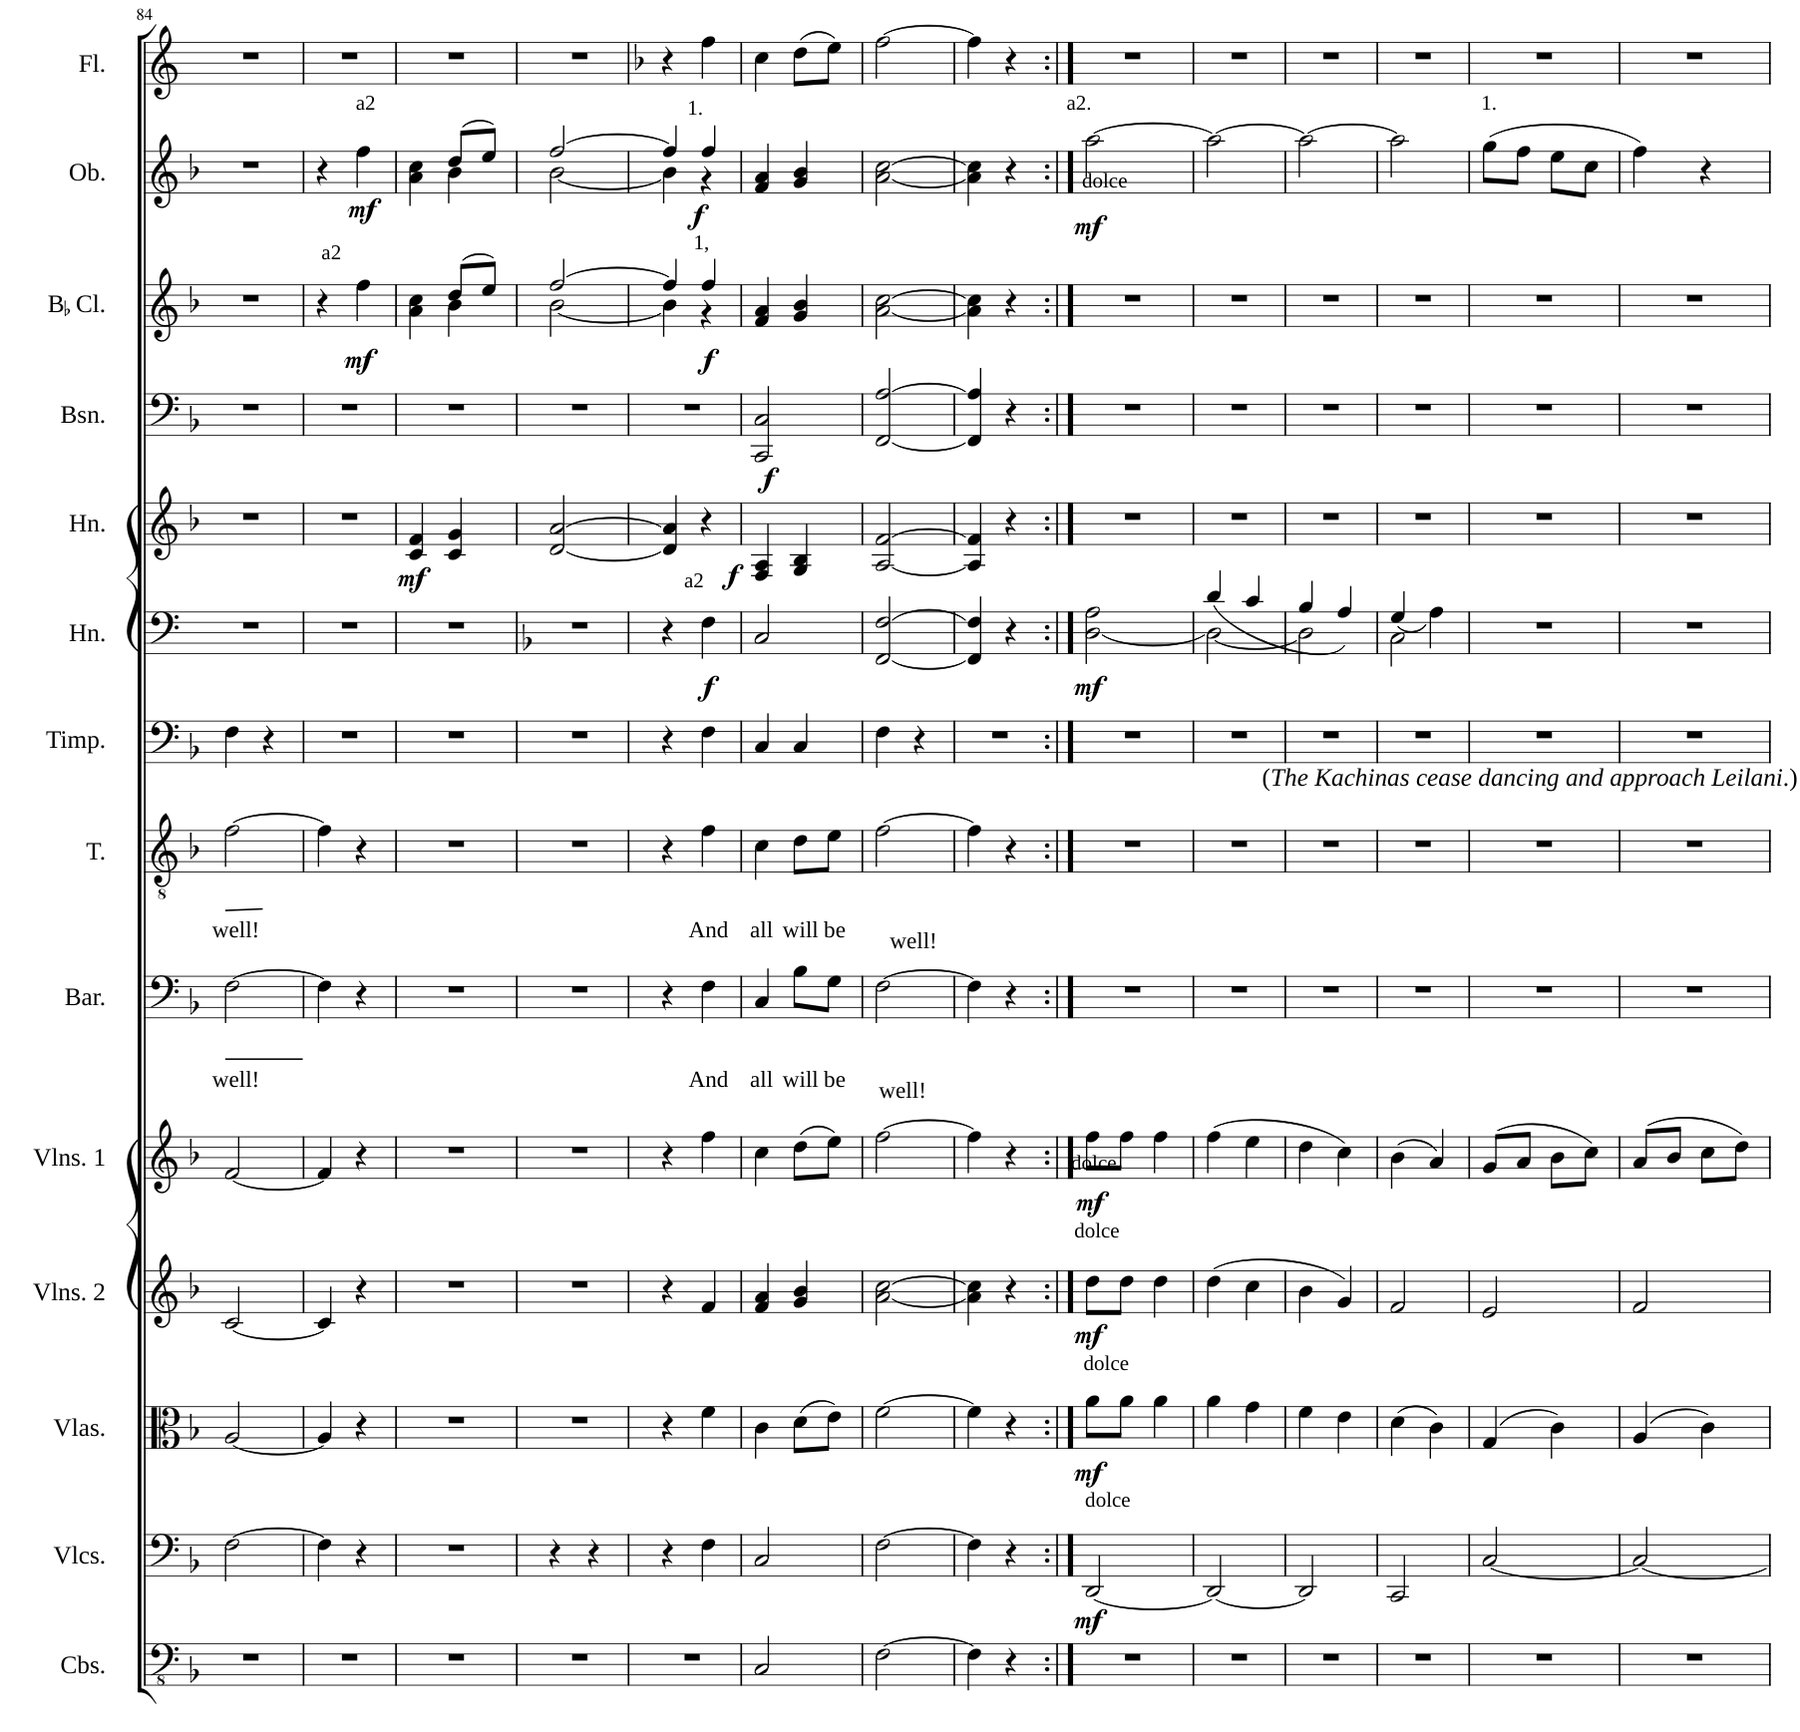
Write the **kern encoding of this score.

**kern	**kern	**dynam	**kern	**dynam	**kern	**dynam	**kern	**dynam	**kern	**text	**kern	**text	**kern	**kern	**dynam	**kern	**dynam	**kern	**dynam	**kern	**dynam	**kern	**dynam	**kern
*part14	*part13	*part13	*part12	*part12	*part11	*part11	*part10	*part10	*part9	*part9	*part8	*part8	*part7	*part6	*part6	*part5	*part5	*part4	*part4	*part3	*part3	*part2	*part2	*part1
*staff14	*staff13	*staff13	*staff12	*staff12	*staff11	*staff11	*staff10	*staff10	*staff9	*staff9	*staff8	*staff8	*staff7	*staff6	*staff6	*staff5	*staff5	*staff4	*staff4	*staff3	*staff3	*staff2	*staff2	*staff1
*I"Contrabasses	*I"Violoncellos	*	*I"Violas	*	*I"Violins 2	*	*I"Violins 1	*	*I"Baritone	*	*I"Tenor	*	*I"Timpani	*I"Horn	*	*I"Horn	*	*I"Bassoon	*	*I"BaccidentalFlat Clarinet	*	*I"Oboe	*	*I"Flute
*I'Cbs.	*I'Vlcs.	*	*I'Vlas.	*	*I'Vlns. 2	*	*I'Vlns. 1	*	*I'Bar.	*	*I'T.	*	*I'Timp.	*I'Hn.	*	*I'Hn.	*	*I'Bsn.	*	*I'BaccidentalFlat Cl.	*	*I'Ob.	*	*I'Fl.
!!LO:PB:g=z
*clefFv4	*clefF4	*	*clefC3	*	*clefG2	*	*clefG2	*	*clefF4	*	*clefGv2	*	*clefF4	*clefF4	*	*clefG2	*	*clefF4	*	*clefG2	*	*clefG2	*	*clefG2
*	*	*	*	*	*	*	*	*	*	*	*	*	*	*ITrd4c7	*	*ITrd4c7	*	*	*	*ITrd1c2	*	*	*	*
*k[b-]	*k[b-]	*	*k[b-]	*	*k[b-]	*	*k[b-]	*	*k[b-]	*	*k[b-]	*	*k[b-]	*k[]	*	*k[b-]	*	*k[b-]	*	*k[b-]	*	*k[b-]	*	*k[]
*M2/4	*M2/4	*	*M2/4	*	*M2/4	*	*M2/4	*	*M2/4	*	*M2/4	*	*M2/4	*M2/4	*	*M2/4	*	*M2/4	*	*M2/4	*	*M2/4	*	*M2/4
=84	=84	=84	=84	=84	=84	=84	=84	=84	=84	=84	=84	=84	=84	=84	=84	=84	=84	=84	=84	=84	=84	=84	=84	=84
!	!	!	!	!	!	!	!	!	!	!LO:LY:b	!	!LO:LY:b	!	!	!	!	!	!	!	!	!	!	!	!
2r	[2F\	.	[2A/	.	[2c/	.	[2f/	.	[2F\	well!	[2f\	well!	4F\	2r	.	2r	.	2r	.	2r	.	2r	.	2r
.	.	.	.	.	.	.	.	.	.	.	.	.	4r	.	.	.	.	.	.	.	.	.	.	.
=85	=85	=85	=85	=85	=85	=85	=85	=85	=85	=85	=85	=85	=85	=85	=85	=85	=85	=85	=85	=85	=85	=85	=85	=85
2r	4F\]	.	4A/]	.	4c/]	.	4f/]	.	4F\]	.	4f\]	.	2r	2r	.	2r	.	2r	.	4r	.	4r	.	2r
!	!	!	!	!	!	!	!	!	!	!	!	!	!	!	!	!	!	!	!	!	!	!LO:TX:a:t=a2	!	!
!	!	!	!	!	!	!	!	!	!	!	!	!	!	!	!	!	!	!	!	!LO:TX:a:t=a2	!	!	!	!
!	!	!	!	!	!	!	!	!	!	!	!	!	!	!	!	!	!	!	!	!	!LO:DY:b	!	!LO:DY:b	!
.	4r	.	4r	.	4r	.	4r	.	4r	.	4r	.	.	.	.	.	.	.	.	4ff\	mf	4ff\	mf	.
=86	=86	=86	=86	=86	=86	=86	=86	=86	=86	=86	=86	=86	=86	=86	=86	=86	=86	=86	=86	=86	=86	=86	=86	=86
*	*	*	*	*	*	*	*	*	*	*	*	*	*	*	*	*	*	*	*	*^	*	*^	*	*
!	!	!	!	!	!	!	!	!	!	!	!	!	!	!	!	!	!LO:DY:b	!	!	!	!	!	!	!	!	!
2r	2r	.	2r	.	2r	.	2r	.	2r	.	2r	.	2r	2r	.	4c/ 4f/	mf	2r	.	4a\ 4cc\	4ryy	.	4a\ 4cc\	4ryy	.	2r
.	.	.	.	.	.	.	.	.	.	.	.	.	.	.	.	4c/ 4g/	.	.	.	(8dd/L	4b-\	.	(8dd/L	4b-\	.	.
.	.	.	.	.	.	.	.	.	.	.	.	.	.	.	.	.	.	.	.	8ee/J)	.	.	8ee/J)	.	.	.
=87	=87	=87	=87	=87	=87	=87	=87	=87	=87	=87	=87	=87	=87	=87	=87	=87	=87	=87	=87	=87	=87	=87	=87	=87	=87	=87
*	*	*	*	*	*	*	*	*	*	*	*	*	*	*k[b-]	*	*	*	*	*	*	*	*	*	*	*	*
2r	4r	.	2r	.	2r	.	2r	.	2r	.	2r	.	2r	2r	.	[2d/ [2a/	.	2r	.	[2ff/	[2b-\	.	[2ff/	[2b-\	.	2r
.	4r	.	.	.	.	.	.	.	.	.	.	.	.	.	.	.	.	.	.	.	.	.	.	.	.	.
=88	=88	=88	=88	=88	=88	=88	=88	=88	=88	=88	=88	=88	=88	=88	=88	=88	=88	=88	=88	=88	=88	=88	=88	=88	=88	=88
*	*	*	*	*	*	*	*	*	*	*	*	*	*	*	*	*	*	*	*	*	*	*	*	*	*	*k[b-]
!	!	!	!	!	!	!	!	!	!	!	!	!	!	!LO:TX:a:t=a2	!	!	!	!	!	!	!	!	!	!	!	!
2r	4r	.	4r	.	4r	.	4r	.	4r	.	4r	.	4r	4r	.	4d/] 4a/]	.	2r	.	4ff/]	4b-\]	.	4ff/]	4b-\]	.	4r
!	!	!	!	!	!	!	!	!	!	!	!	!	!	!	!	!	!	!	!	!	!	!	!LO:TX:a:t=1.	!	!	!
!	!	!	!	!	!	!	!	!	!	!	!	!	!	!	!	!	!	!	!	!LO:TX:a:t=1,	!	!	!	!	!	!
!	!	!	!	!	!	!	!	!	!	!LO:LY:b	!	!LO:LY:b	!	!	!LO:DY:b	!	!	!	!	!	!	!LO:DY:b	!	!	!LO:DY:b	!
.	4F\	.	4f\	.	4f/	.	4ff\	.	4F\	And	4f\	And	4F\	4F\	f	4r	.	.	.	4ff/	4r	f	4ff/	4r	f	4ff\
=89	=89	=89	=89	=89	=89	=89	=89	=89	=89	=89	=89	=89	=89	=89	=89	=89	=89	=89	=89	=89	=89	=89	=89	=89	=89	=89
!	!	!	!	!	!	!	!	!	!	!LO:LY:b	!	!LO:LY:b	!	!	!	!	!LO:DY:b	!	!LO:DY:b	!	!	!	!	!	!	!
*	*	*	*	*	*	*	*	*	*	*	*	*	*	*	*	*	*	*	*	*v	*v	*	*	*	*	*
*	*	*	*	*	*	*	*	*	*	*	*	*	*	*	*	*	*	*	*	*	*	*v	*v	*	*
2CC/	2C/	.	4c\	.	4f/ 4a/	.	4cc\	.	4C/	all	4c\	all	4C/	2C/	.	4F/ 4A/	f	2CC/ 2C/	f	4f/ 4a/	.	4f/ 4a/	.	4cc\
!	!	!	!	!	!	!	!	!	!	!LO:LY:b	!	!LO:LY:b	!	!	!	!	!	!	!	!	!	!	!	!
.	.	.	(8d\L	.	4g/ 4b-/	.	(8dd\L	.	8B-\L	will	8d\L	will	4C/	.	.	4G/ 4B-/	.	.	.	4g/ 4b-/	.	4g/ 4b-/	.	(8dd\L
!	!	!	!	!	!	!	!	!	!	!LO:LY:b	!	!LO:LY:b	!	!	!	!	!	!	!	!	!	!	!	!
.	.	.	8e\J)	.	.	.	8ee\J)	.	8G\J	be	8e\J	be	.	.	.	.	.	.	.	.	.	.	.	8ee\J)
=90	=90	=90	=90	=90	=90	=90	=90	=90	=90	=90	=90	=90	=90	=90	=90	=90	=90	=90	=90	=90	=90	=90	=90	=90
!	!	!	!	!	!	!	!	!	!	!LO:LY:b	!	!LO:LY:b	!	!	!	!	!	!	!	!	!	!	!	!
[2FF\	[2F\	.	[2f\	.	[2a\ [2cc\	.	[2ff\	.	[2F\	well!	[2f\	well!	4F\	[2FF/ [2F/	.	[2A/ [2f/	.	[2FF/ [2A/	.	[2a\ [2cc\	.	[2a\ [2cc\	.	[2ff\
.	.	.	.	.	.	.	.	.	.	.	.	.	4r	.	.	.	.	.	.	.	.	.	.	.
=91	=91	=91	=91	=91	=91	=91	=91	=91	=91	=91	=91	=91	=91	=91	=91	=91	=91	=91	=91	=91	=91	=91	=91	=91
4FF\]	4F\]	.	4f\]	.	4a\] 4cc\]	.	4ff\]	.	4F\]	.	4f\]	.	2r	4FF/] 4F/]	.	4A/] 4f/]	.	4FF/] 4A/]	.	4a\] 4cc\]	.	4a\] 4cc\]	.	4ff\]
4r	4r	.	4r	.	4r	.	4r	.	4r	.	4r	.	.	4r	.	4r	.	4r	.	4r	.	4r	.	4r
=92:|!	=92:|!	=92:|!	=92:|!	=92:|!	=92:|!	=92:|!	=92:|!	=92:|!	=92:|!	=92:|!	=92:|!	=92:|!	=92:|!	=92:|!	=92:|!	=92:|!	=92:|!	=92:|!	=92:|!	=92:|!	=92:|!	=92:|!	=92:|!	=92:|!
!	!	!	!	!	!	!	!	!	!	!	!	!	!	!	!	!	!	!	!	!	!	!LO:TX:a:t=dolce	!	!
!	!	!	!	!	!	!	!	!	!	!	!	!	!	!	!	!	!	!	!	!	!	!LO:TX:a:t=a2.	!	!
!	!	!	!	!	!	!	!LO:TX:a:t=dolce	!	!	!	!	!	!	!	!	!	!	!	!	!	!	!	!	!
!	!	!	!	!	!LO:TX:a:t=dolce	!	!	!	!	!	!	!	!	!	!	!	!	!	!	!	!	!	!	!
!	!	!	!LO:TX:a:t=dolce	!	!	!	!	!	!	!	!	!	!	!	!	!	!	!	!	!	!	!	!	!
!	!LO:TX:a:t=dolce	!	!	!	!	!	!	!	!	!	!	!	!	!	!	!	!	!	!	!	!	!	!	!
!	!	!LO:DY:b	!	!LO:DY:b	!	!LO:DY:b	!	!LO:DY:b	!	!	!	!	!	!	!LO:DY:b	!	!	!	!	!	!	!	!LO:DY:b	!
2r	[2DD/	mf	8a\L	mf	8dd\L	mf	8ff\L	mf	2r	.	2r	.	2r	[2D\ 2A\	mf	2r	.	2r	.	2r	.	[2aa\	mf	2r
.	.	.	8a\J	.	8dd\J	.	8ff\J	.	.	.	.	.	.	.	.	.	.	.	.	.	.	.	.	.
.	.	.	4a\	.	4dd\	.	4ff\	.	.	.	.	.	.	.	.	.	.	.	.	.	.	.	.	.
=93	=93	=93	=93	=93	=93	=93	=93	=93	=93	=93	=93	=93	=93	=93	=93	=93	=93	=93	=93	=93	=93	=93	=93	=93
*	*	*	*	*	*	*	*	*	*	*	*	*	*	*^	*	*	*	*	*	*	*	*	*	*
2r	2DD/_	.	4a\	.	(4dd\	.	(4ff\	.	2r	.	2r	.	2r	2D\_	(4d/	.	2r	.	2r	.	2r	.	2aa\_	.	2r
.	.	.	4g\	.	4cc\	.	4ee\	.	.	.	.	.	.	.	4c/	.	.	.	.	.	.	.	.	.	.
=94	=94	=94	=94	=94	=94	=94	=94	=94	=94	=94	=94	=94	=94	=94	=94	=94	=94	=94	=94	=94	=94	=94	=94	=94	=94
2r	2DD/]	.	4f\	.	4b-\	.	4dd\	.	2r	.	2r	.	2r	2D\]	4B-/	.	2r	.	2r	.	2r	.	2aa\_	.	2r
.	.	.	4e\	.	4g/)	.	4cc\)	.	.	.	.	.	.	.	4A/)	.	.	.	.	.	.	.	.	.	.
=95	=95	=95	=95	=95	=95	=95	=95	=95	=95	=95	=95	=95	=95	=95	=95	=95	=95	=95	=95	=95	=95	=95	=95	=95	=95
2r	2CC/	.	(4d\	.	2f/	.	(4b-\	.	2r	.	2r	.	2r	2C\	(4G/	.	2r	.	2r	.	2r	.	2aa\]	.	2r
.	.	.	4c\)	.	.	.	4a/)	.	.	.	.	.	.	.	4A\)	.	.	.	.	.	.	.	.	.	.
=96	=96	=96	=96	=96	=96	=96	=96	=96	=96	=96	=96	=96	=96	=96	=96	=96	=96	=96	=96	=96	=96	=96	=96	=96	=96
!	!	!	!	!	!	!	!	!	!	!	!	!	!	!	!	!	!	!	!	!	!	!	!LO:TX:a:t=1.	!	!
!	!	!	!	!	!	!	!	!	!	!	!LO:TX:a:t=(	!	!	!	!	!	!	!	!	!	!	!	!	!	!
!	!	!	!	!	!	!	!	!	!	!	!LO:TX:a:i:t=The Kachinas cease dancing and approach Leilani	!	!	!	!	!	!	!	!	!	!	!	!	!	!
!	!	!	!	!	!	!	!	!	!	!	!LO:TX:a:t=.)	!	!	!	!	!	!	!	!	!	!	!	!	!	!
*	*	*	*	*	*	*	*	*	*	*	*	*	*	*v	*v	*	*	*	*	*	*	*	*	*	*
2r	[2C/	.	(4G/	.	2e/	.	(8g/L	.	2r	.	2r	.	2r	2r	.	2r	.	2r	.	2r	.	(8gg\L	.	2r
.	.	.	.	.	.	.	8a/J	.	.	.	.	.	.	.	.	.	.	.	.	.	.	8ff\J	.	.
.	.	.	4c\)	.	.	.	8b-\L	.	.	.	.	.	.	.	.	.	.	.	.	.	.	8ee\L	.	.
.	.	.	.	.	.	.	8cc\J)	.	.	.	.	.	.	.	.	.	.	.	.	.	.	8cc\J	.	.
=97	=97	=97	=97	=97	=97	=97	=97	=97	=97	=97	=97	=97	=97	=97	=97	=97	=97	=97	=97	=97	=97	=97	=97	=97
2r	2C/_	.	(4A/	.	2f/	.	(8a/L	.	2r	.	2r	.	2r	2r	.	2r	.	2r	.	2r	.	4ff\)	.	2r
.	.	.	.	.	.	.	8b-/J	.	.	.	.	.	.	.	.	.	.	.	.	.	.	.	.	.
.	.	.	4c\)	.	.	.	8cc\L	.	.	.	.	.	.	.	.	.	.	.	.	.	.	4r	.	.
.	.	.	.	.	.	.	8dd\J)	.	.	.	.	.	.	.	.	.	.	.	.	.	.	.	.	.
=	=	=	=	=	=	=	=	=	=	=	=	=	=	=	=	=	=	=	=	=	=	=	=	=
*-	*-	*-	*-	*-	*-	*-	*-	*-	*-	*-	*-	*-	*-	*-	*-	*-	*-	*-	*-	*-	*-	*-	*-	*-
